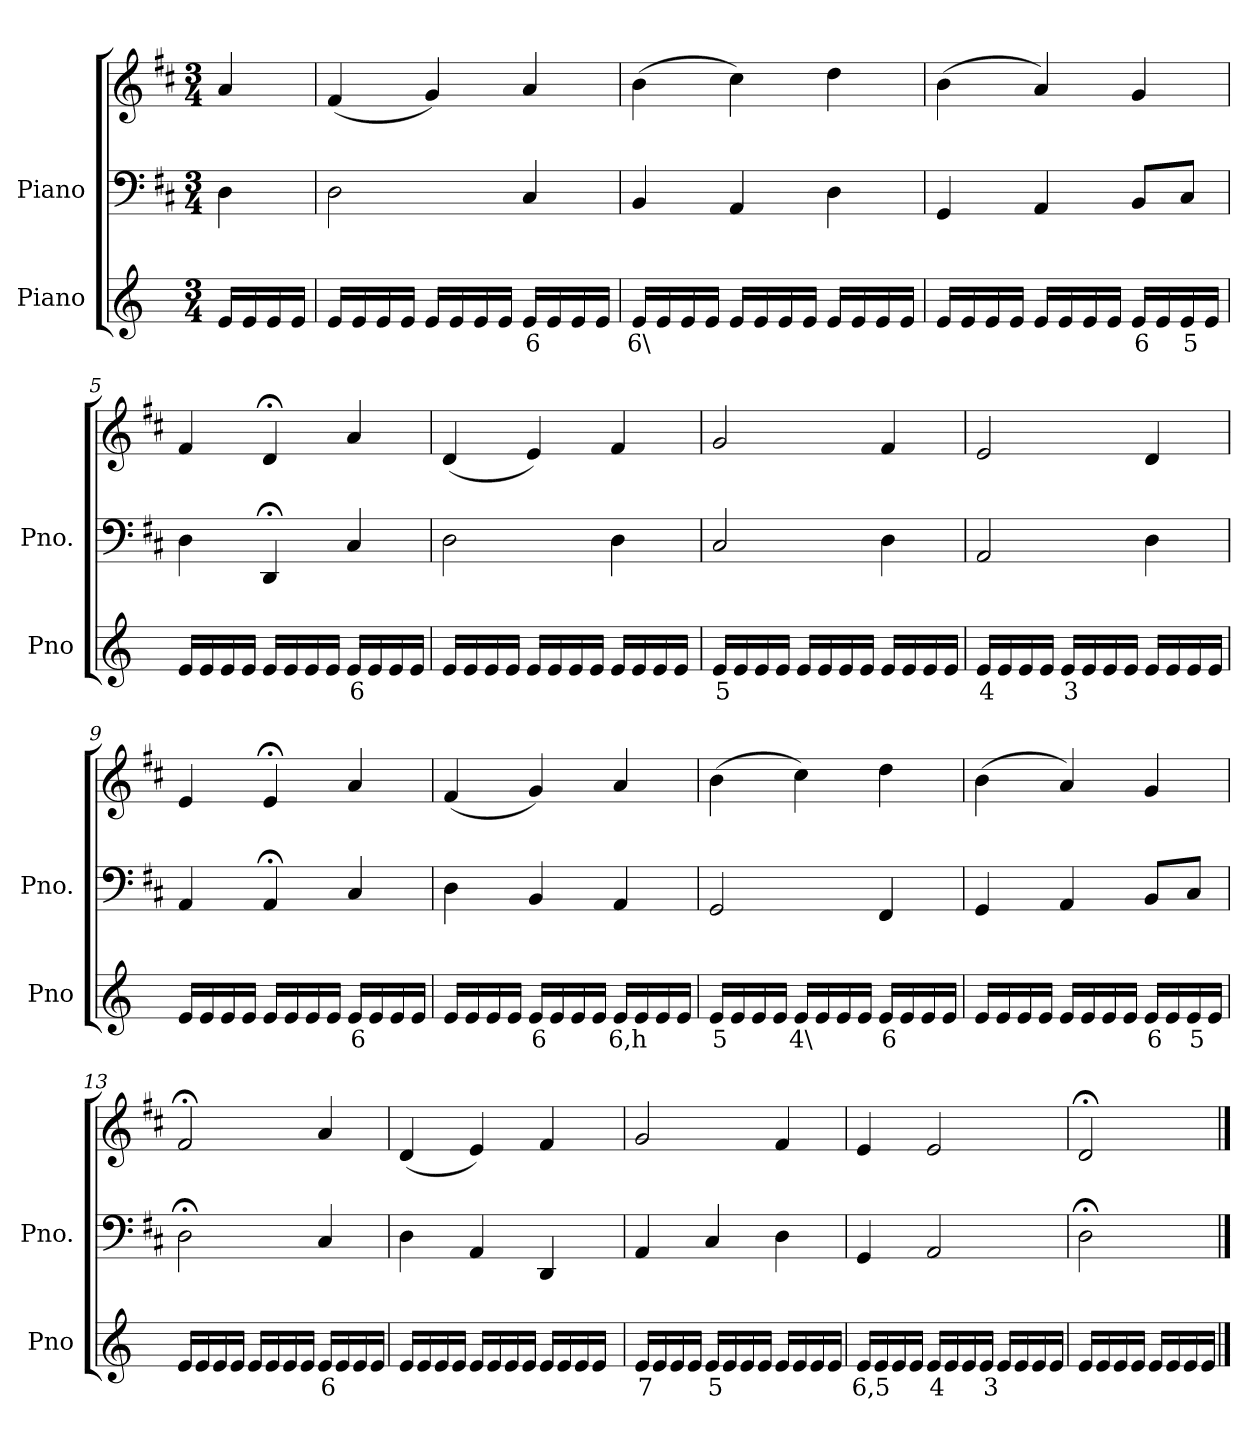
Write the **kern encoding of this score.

**kern	**text	**kern	**kern
*part2	*part2	*part1	*part1
*staff3	*staff3	*staff2	*staff1
*I"Piano	*	*I"Piano	*
*I'Pno	*	*I'Pno.	*
*clefG2	*	*clefF4	*clefG2
*k[]	*	*k[f#c#]	*k[f#c#]
*M3/4	*	*M3/4	*M3/4
=1	=1	=1	=1
16e/LL	.	4D\	4a/
16e/	.	.	.
16e/	.	.	.
16e/JJ	.	.	.
=2	=2	=2	=2
16e/LL	.	2D\	(<4f#/
16e/	.	.	.
16e/	.	.	.
16e/JJ	.	.	.
16e/LL	.	.	4g/)
16e/	.	.	.
16e/	.	.	.
16e/JJ	.	.	.
!	!LO:LY:b	!	!
16e/LL	6	4C#/	4a/
16e/	.	.	.
16e/	.	.	.
16e/JJ	.	.	.
=3	=3	=3	=3
!	!LO:LY:b	!	!
16e/LL	6\	4BB/	(>4b\
16e/	.	.	.
16e/	.	.	.
16e/JJ	.	.	.
16e/LL	.	4AA/	4cc#\)
16e/	.	.	.
16e/	.	.	.
16e/JJ	.	.	.
16e/LL	.	4D\	4dd\
16e/	.	.	.
16e/	.	.	.
16e/JJ	.	.	.
=4	=4	=4	=4
16e/LL	.	4GG/	(>4b\
16e/	.	.	.
16e/	.	.	.
16e/JJ	.	.	.
16e/LL	.	4AA/	4a/)
16e/	.	.	.
16e/	.	.	.
16e/JJ	.	.	.
!	!LO:LY:b	!	!
16e/LL	6	8BB/L	4g/
16e/	.	.	.
!	!LO:LY:b	!	!
16e/	5	8C#/J	.
16e/JJ	.	.	.
=5	=5	=5	=5
16e/LL	.	4D\	4f#/
16e/	.	.	.
16e/	.	.	.
16e/JJ	.	.	.
16e/LL	.	4DD;</	4d;</
16e/	.	.	.
16e/	.	.	.
16e/JJ	.	.	.
!	!LO:LY:b	!	!
16e/LL	6	4C#/	4a/
16e/	.	.	.
16e/	.	.	.
16e/JJ	.	.	.
=6	=6	=6	=6
16e/LL	.	2D\	(<4d/
16e/	.	.	.
16e/	.	.	.
16e/JJ	.	.	.
16e/LL	.	.	4e/)
16e/	.	.	.
16e/	.	.	.
16e/JJ	.	.	.
16e/LL	.	4D\	4f#/
16e/	.	.	.
16e/	.	.	.
16e/JJ	.	.	.
=7	=7	=7	=7
!	!LO:LY:b	!	!
16e/LL	5	2C#/	2g/
16e/	.	.	.
16e/	.	.	.
16e/JJ	.	.	.
16e/LL	.	.	.
16e/	.	.	.
16e/	.	.	.
16e/JJ	.	.	.
16e/LL	.	4D\	4f#/
16e/	.	.	.
16e/	.	.	.
16e/JJ	.	.	.
=8	=8	=8	=8
!	!LO:LY:b	!	!
16e/LL	4	2AA/	2e/
16e/	.	.	.
16e/	.	.	.
16e/JJ	.	.	.
!	!LO:LY:b	!	!
16e/LL	3	.	.
16e/	.	.	.
16e/	.	.	.
16e/JJ	.	.	.
16e/LL	.	4D\	4d/
16e/	.	.	.
16e/	.	.	.
16e/JJ	.	.	.
=9	=9	=9	=9
16e/LL	.	4AA/	4e/
16e/	.	.	.
16e/	.	.	.
16e/JJ	.	.	.
16e/LL	.	4AA;</	4e;</
16e/	.	.	.
16e/	.	.	.
16e/JJ	.	.	.
!	!LO:LY:b	!	!
16e/LL	6	4C#/	4a/
16e/	.	.	.
16e/	.	.	.
16e/JJ	.	.	.
=10	=10	=10	=10
16e/LL	.	4D\	(<4f#/
16e/	.	.	.
16e/	.	.	.
16e/JJ	.	.	.
!	!LO:LY:b	!	!
16e/LL	6	4BB/	4g/)
16e/	.	.	.
16e/	.	.	.
16e/JJ	.	.	.
!	!LO:LY:b	!	!
16e/LL	6,h	4AA/	4a/
16e/	.	.	.
16e/	.	.	.
16e/JJ	.	.	.
=11	=11	=11	=11
!	!LO:LY:b	!	!
16e/LL	5	2GG/	(>4b\
16e/	.	.	.
16e/	.	.	.
16e/JJ	.	.	.
!	!LO:LY:b	!	!
16e/LL	4\	.	4cc#\)
16e/	.	.	.
16e/	.	.	.
16e/JJ	.	.	.
!	!LO:LY:b	!	!
16e/LL	6	4FF#/	4dd\
16e/	.	.	.
16e/	.	.	.
16e/JJ	.	.	.
=12	=12	=12	=12
16e/LL	.	4GG/	(>4b\
16e/	.	.	.
16e/	.	.	.
16e/JJ	.	.	.
16e/LL	.	4AA/	4a/)
16e/	.	.	.
16e/	.	.	.
16e/JJ	.	.	.
!	!LO:LY:b	!	!
16e/LL	6	8BB/L	4g/
16e/	.	.	.
!	!LO:LY:b	!	!
16e/	5	8C#/J	.
16e/JJ	.	.	.
=13	=13	=13	=13
16e/LL	.	2D;<\	2f#;</
16e/	.	.	.
16e/	.	.	.
16e/JJ	.	.	.
16e/LL	.	.	.
16e/	.	.	.
16e/	.	.	.
16e/JJ	.	.	.
!	!LO:LY:b	!	!
16e/LL	6	4C#/	4a/
16e/	.	.	.
16e/	.	.	.
16e/JJ	.	.	.
=14	=14	=14	=14
16e/LL	.	4D\	(<4d/
16e/	.	.	.
16e/	.	.	.
16e/JJ	.	.	.
16e/LL	.	4AA/	4e/)
16e/	.	.	.
16e/	.	.	.
16e/JJ	.	.	.
16e/LL	.	4DD/	4f#/
16e/	.	.	.
16e/	.	.	.
16e/JJ	.	.	.
=15	=15	=15	=15
!	!LO:LY:b	!	!
16e/LL	7	4AA/	2g/
16e/	.	.	.
16e/	.	.	.
16e/JJ	.	.	.
!	!LO:LY:b	!	!
16e/LL	5	4C#/	.
16e/	.	.	.
16e/	.	.	.
16e/JJ	.	.	.
16e/LL	.	4D\	4f#/
16e/	.	.	.
16e/	.	.	.
16e/JJ	.	.	.
=16	=16	=16	=16
!	!LO:LY:b	!	!
16e/LL	6,5	4GG/	4e/
16e/	.	.	.
16e/	.	.	.
16e/JJ	.	.	.
!	!LO:LY:b	!	!
16e/LL	4	2AA/	2e/
16e/	.	.	.
16e/	.	.	.
16e/JJ	.	.	.
!	!LO:LY:b	!	!
16e/LL	3	.	.
16e/	.	.	.
16e/	.	.	.
16e/JJ	.	.	.
=17	=17	=17	=17
16e/LL	.	2D;<\	2d;</
16e/	.	.	.
16e/	.	.	.
16e/JJ	.	.	.
16e/LL	.	.	.
16e/	.	.	.
16e/	.	.	.
16e/JJ	.	.	.
==	==	==	==
*-	*-	*-	*-
